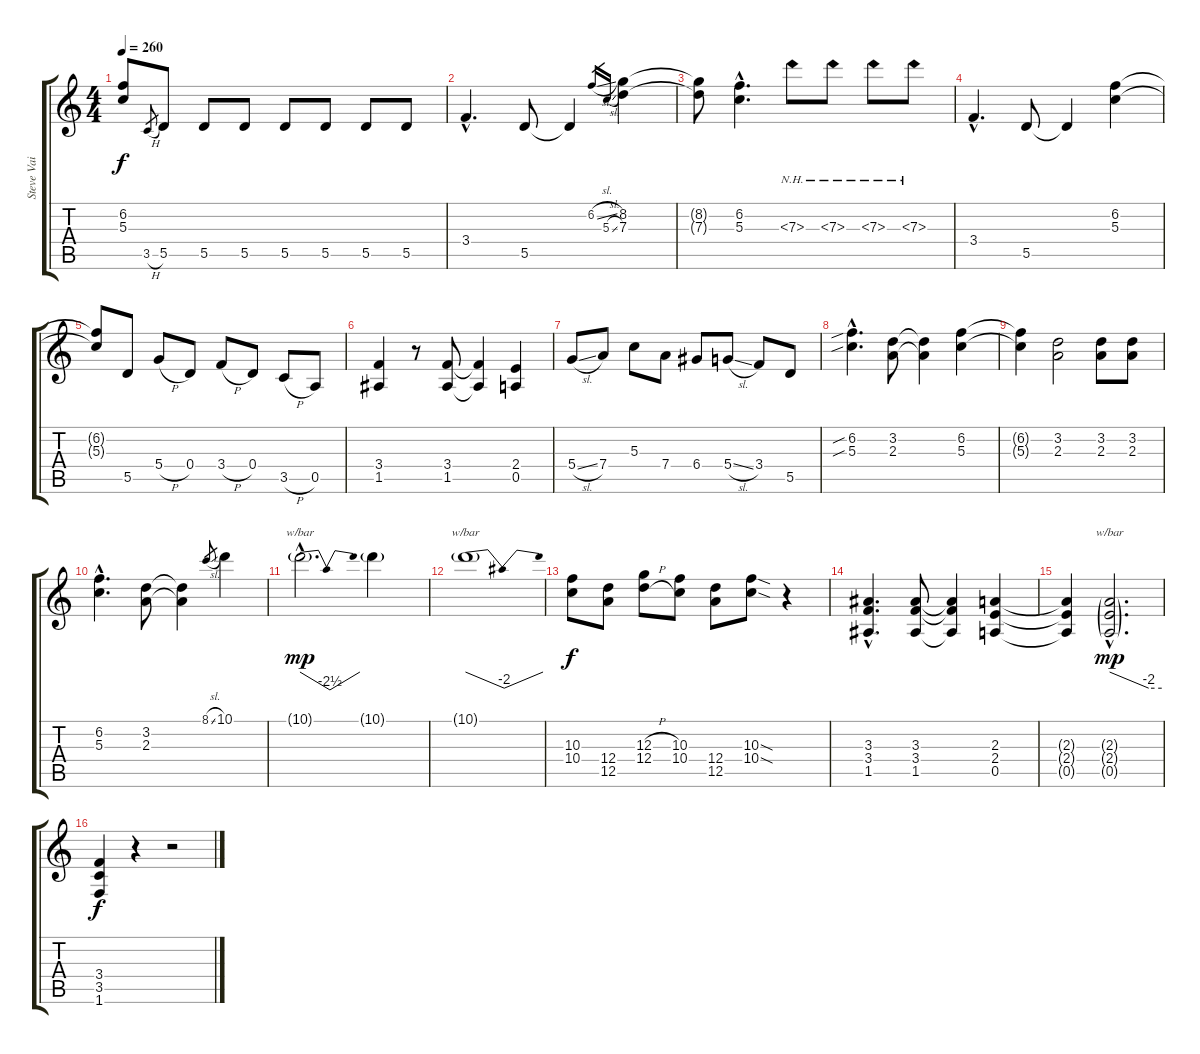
\track ("Steve Vai" "Steve Vai") {instrument distortionguitar}
\staff {score tabs}
\tuning (E4 B3 G3 D3 A2 E2) {hide}
\ts (4 4)
\tempo 260
\clef g2
\ks c
(6.2{t} 5.3{t}).8{dy f} 3.5{h}.8{gr} 5.5.8 5.5.8 5.5.8 5.5.8 5.5.8 5.5.8 5.5.8 |
3.4{hac}.4{d} 5.5.8 5.5{t}.4 6.2{sl}.16{gr} 5.3{sl}.16{gr} (8.2 7.3).4 |
(8.2{t} 7.3{t}).8 (6.2{hac} 5.3{hac}).4{d} 7.3{nh}.8 7.3{nh}.8 7.3{nh}.8 7.3{nh}.8 |
3.4{hac}.4{d} 5.5.8 5.5{t}.4 (6.2 5.3).4 |
(6.2{t} 5.3{t}).8 5.5.8 5.4{h}.8 0.4.8 3.4{h}.8 0.4.8 3.5{h}.8 0.5.8 |
(3.4 1.5).4 r.8 (3.4 1.5).8 (3.4{t} 1.5{t}).4 (2.4 0.5).4 |
5.4{sl}.8 7.4.8 5.3.8 7.4.8 6.4.8 5.4{sl}.8 3.4.8 5.5.8 |
(6.2{sib hac} 5.3{sib hac}).4{d} (3.2 2.3).8 (3.2{t} 2.3{t}).4 (6.2 5.3).4 |
(6.2{t} 5.3{t}).4 (3.2 2.3).2 (3.2 2.3).8 (3.2 2.3).8 |
(6.2{hac} 5.3{hac}).4{d} (3.2 2.3).8 (3.2{t} 2.3{t}).4 8.1{sl}.8{gr} 10.1.4 |
10.1{g hac}.2{d tbe (dip default 0 0 30 -10 60 0) dy mp} 10.1{g}.4 |
10.1{g}.1{tbe (dip default 0 0 30 -8 60 0)} |
(10.3 10.4).8{dy f} (12.4 12.5).8 (12.3{h} 12.4{h}).8 (10.3 10.4).8 (12.4 12.5).8 (10.3{sod} 10.4{sod}).8 r.4 |
(3.3{hac} 3.4{hac} 1.5{hac}).4{d} (3.3 3.4 1.5).8 (3.3{t} 3.4{t} 1.5{t}).4 (2.3 2.4 0.5).4 |
(2.3{t} 2.4{t} 0.5{t}).4 (2.3{g hac} 2.4{g hac} 0.5{g hac}).2{d tbe (custom default 0 0 45 -8 60 -8) dy mp} |
(3.4 3.5 1.6).4{dy f} r.4 r.2
